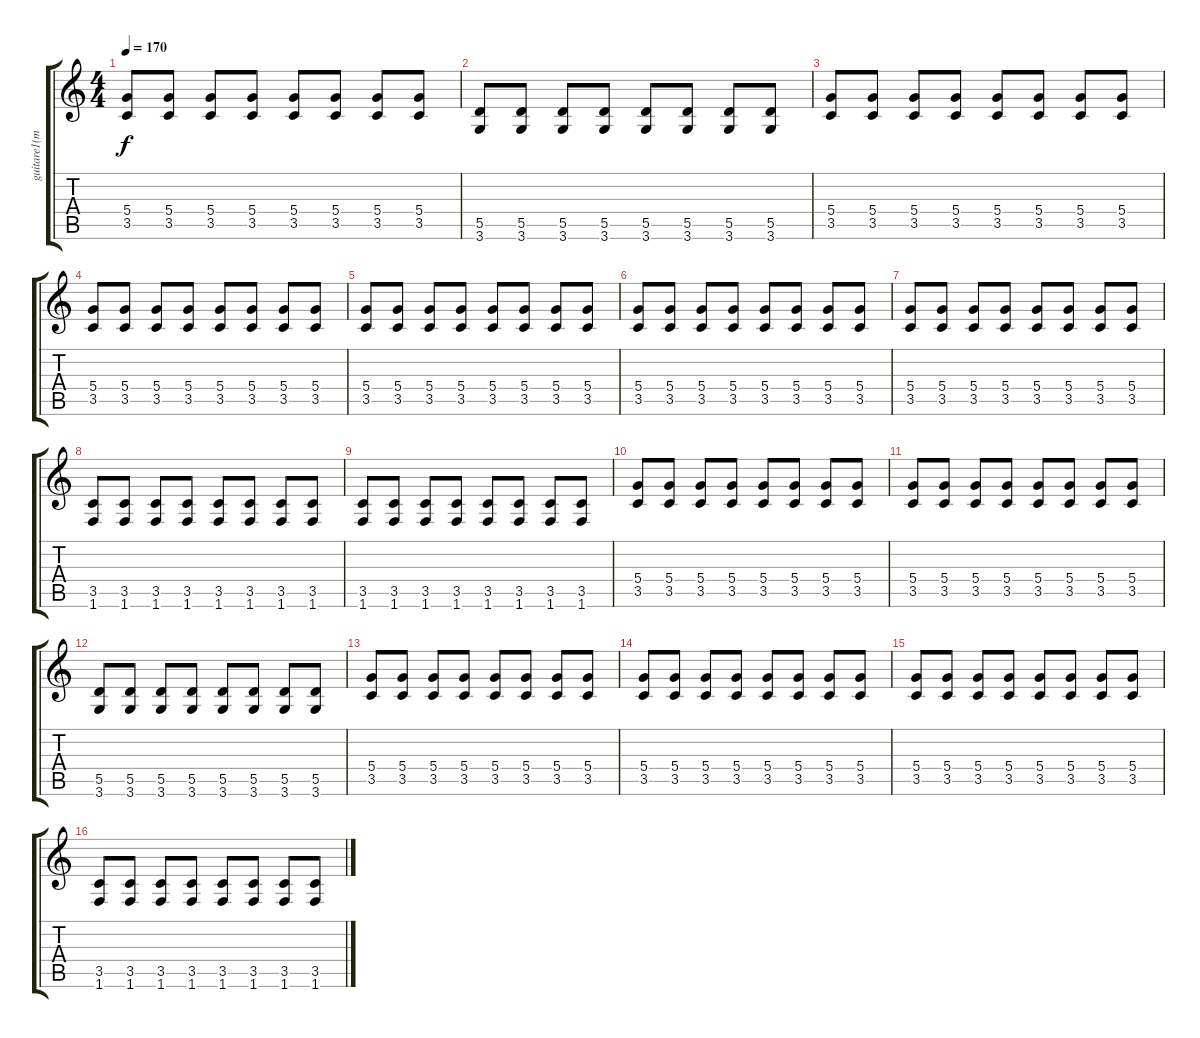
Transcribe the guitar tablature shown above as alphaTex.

\track ("guitare1(mick)" "guitare1(m") {instrument distortionguitar}
\staff {score tabs}
\tuning (E4 B3 G3 D3 A2 E2) {hide}
\ts (4 4)
\tempo 170
\clef g2
\ks c
(5.4 3.5).8{dy f} (5.4 3.5).8 (5.4 3.5).8 (5.4 3.5).8 (5.4 3.5).8 (5.4 3.5).8 (5.4 3.5).8 (5.4 3.5).8 |
(5.5 3.6).8 (5.5 3.6).8 (5.5 3.6).8 (5.5 3.6).8 (5.5 3.6).8 (5.5 3.6).8 (5.5 3.6).8 (5.5 3.6).8 |
(5.4 3.5).8 (5.4 3.5).8 (5.4 3.5).8 (5.4 3.5).8 (5.4 3.5).8 (5.4 3.5).8 (5.4 3.5).8 (5.4 3.5).8 |
(5.4 3.5).8 (5.4 3.5).8 (5.4 3.5).8 (5.4 3.5).8 (5.4 3.5).8 (5.4 3.5).8 (5.4 3.5).8 (5.4 3.5).8 |
(5.4 3.5).8 (5.4 3.5).8 (5.4 3.5).8 (5.4 3.5).8 (5.4 3.5).8 (5.4 3.5).8 (5.4 3.5).8 (5.4 3.5).8 |
(5.4 3.5).8 (5.4 3.5).8 (5.4 3.5).8 (5.4 3.5).8 (5.4 3.5).8 (5.4 3.5).8 (5.4 3.5).8 (5.4 3.5).8 |
(5.4 3.5).8 (5.4 3.5).8 (5.4 3.5).8 (5.4 3.5).8 (5.4 3.5).8 (5.4 3.5).8 (5.4 3.5).8 (5.4 3.5).8 |
(3.5 1.6).8 (3.5 1.6).8 (3.5 1.6).8 (3.5 1.6).8 (3.5 1.6).8 (3.5 1.6).8 (3.5 1.6).8 (3.5 1.6).8 |
(3.5 1.6).8 (3.5 1.6).8 (3.5 1.6).8 (3.5 1.6).8 (3.5 1.6).8 (3.5 1.6).8 (3.5 1.6).8 (3.5 1.6).8 |
(5.4 3.5).8 (5.4 3.5).8 (5.4 3.5).8 (5.4 3.5).8 (5.4 3.5).8 (5.4 3.5).8 (5.4 3.5).8 (5.4 3.5).8 |
(5.4 3.5).8 (5.4 3.5).8 (5.4 3.5).8 (5.4 3.5).8 (5.4 3.5).8 (5.4 3.5).8 (5.4 3.5).8 (5.4 3.5).8 |
(5.5 3.6).8 (5.5 3.6).8 (5.5 3.6).8 (5.5 3.6).8 (5.5 3.6).8 (5.5 3.6).8 (5.5 3.6).8 (5.5 3.6).8 |
(5.4 3.5).8 (5.4 3.5).8 (5.4 3.5).8 (5.4 3.5).8 (5.4 3.5).8 (5.4 3.5).8 (5.4 3.5).8 (5.4 3.5).8 |
(5.4 3.5).8 (5.4 3.5).8 (5.4 3.5).8 (5.4 3.5).8 (5.4 3.5).8 (5.4 3.5).8 (5.4 3.5).8 (5.4 3.5).8 |
(5.4 3.5).8 (5.4 3.5).8 (5.4 3.5).8 (5.4 3.5).8 (5.4 3.5).8 (5.4 3.5).8 (5.4 3.5).8 (5.4 3.5).8 |
(3.5 1.6).8 (3.5 1.6).8 (3.5 1.6).8 (3.5 1.6).8 (3.5 1.6).8 (3.5 1.6).8 (3.5 1.6).8 (3.5 1.6).8
